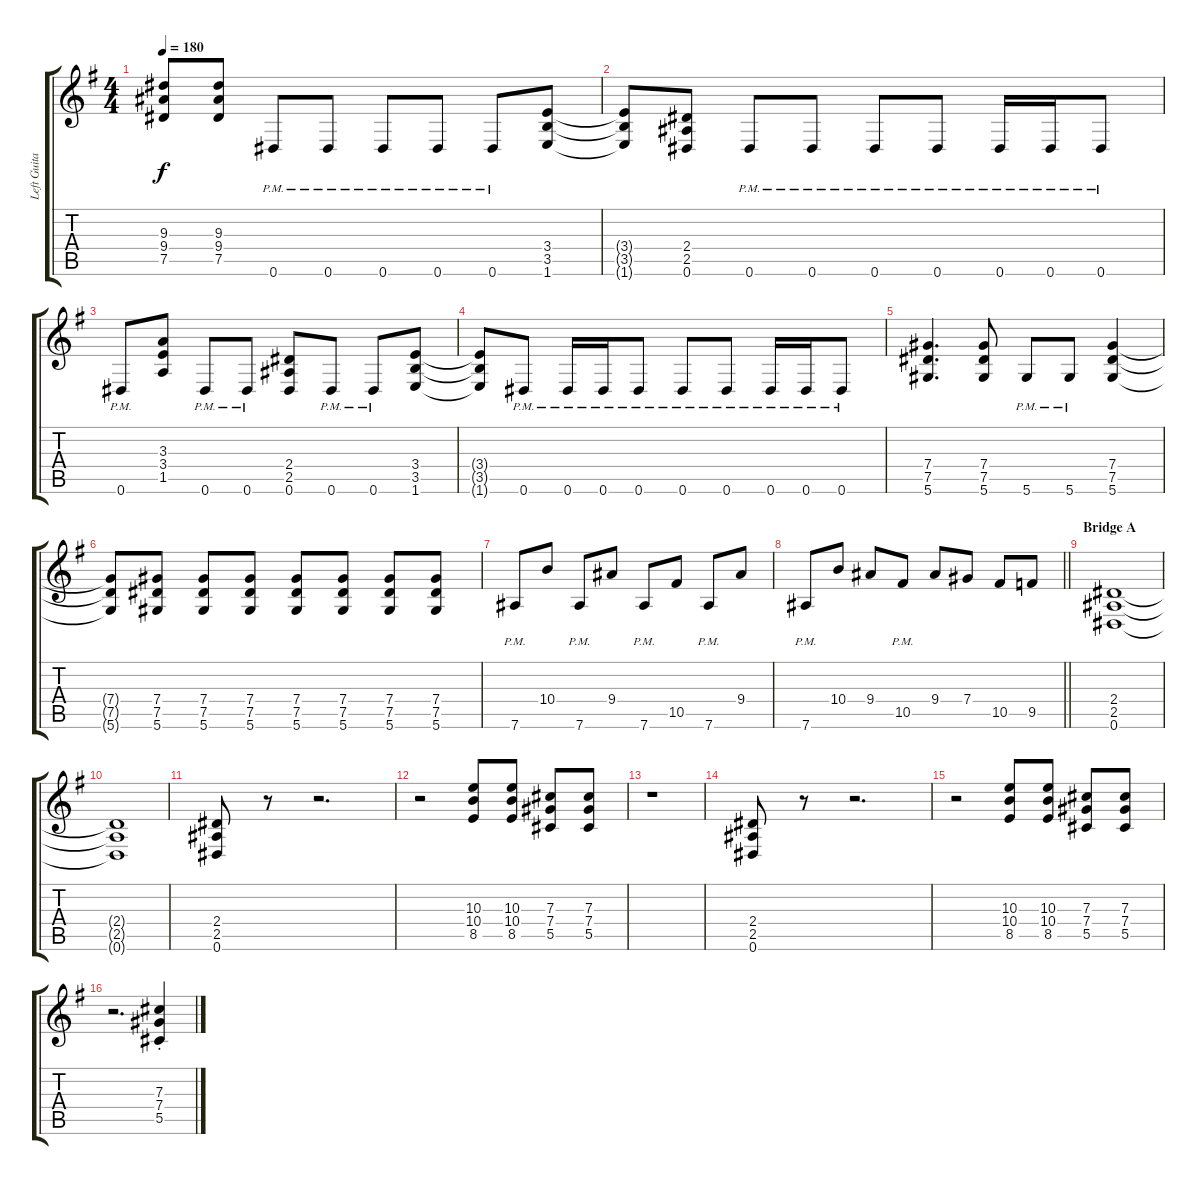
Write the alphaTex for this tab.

\track ("Left Guitar" "Left Guita") {instrument overdrivenguitar}
\staff {score tabs}
\tuning (Eb4 Bb3 Gb3 Db3 Ab2 Eb2) {hide}
\ts (4 4)
\tempo 180
\clef g2
\ks g
(9.3 9.4 7.5).8{dy f} (9.3 9.4 7.5).8 0.6{pm}.8 0.6{pm}.8 0.6{pm}.8 0.6{pm}.8 0.6{pm}.8 (3.4 3.5 1.6).8 |
(3.4{t} 3.5{t} 1.6{t}).8 (2.4 2.5 0.6).8 0.6{pm}.8 0.6{pm}.8 0.6{pm}.8 0.6{pm}.8 0.6{pm}.16 0.6{pm}.16 0.6{pm}.8 |
0.6{pm}.8 (3.3 3.4 1.5).8 0.6{pm}.8 0.6{pm}.8 (2.4 2.5 0.6).8 0.6{pm}.8 0.6{pm}.8 (3.4 3.5 1.6).8 |
(3.4{t} 3.5{t} 1.6{t}).8 0.6{pm}.8 0.6{pm}.16 0.6{pm}.16 0.6{pm}.8 0.6{pm}.8 0.6{pm}.8 0.6{pm}.16 0.6{pm}.16 0.6{pm}.8 |
(7.4 7.5 5.6).4{d} (7.4 7.5 5.6).8 5.6{pm}.8 5.6{pm}.8 (7.4 7.5 5.6).4 |
(7.4{t} 7.5{t} 5.6{t}).8 (7.4 7.5 5.6).8 (7.4 7.5 5.6).8 (7.4 7.5 5.6).8 (7.4 7.5 5.6).8 (7.4 7.5 5.6).8 (7.4 7.5 5.6).8 (7.4 7.5 5.6).8 |
7.6{pm}.8 10.4.8 7.6{pm}.8 9.4.8 7.6{pm}.8 10.5.8 7.6{pm}.8 9.4.8 |
\barLineRight lightlight
7.6{pm}.8 10.4.8 9.4.8 10.5{pm}.8 9.4.8 7.4.8 10.5.8 9.5.8 |
\section ("" "Bridge A")
(2.4 2.5 0.6).1 |
(2.4{t} 2.5{t} 0.6{t}).1 |
(2.4 2.5 0.6).8 r.8 r.2{d} |
r.2 (10.3 10.4 8.5).8 (10.3 10.4 8.5).8 (7.3 7.4 5.5).8 (7.3 7.4 5.5).8 |
r.1 |
(2.4 2.5 0.6).8 r.8 r.2{d} |
r.2 (10.3 10.4 8.5).8 (10.3 10.4 8.5).8 (7.3 7.4 5.5).8 (7.3 7.4 5.5).8 |
r.2{d} (7.3{st} 7.4{st} 5.5{st}).4
